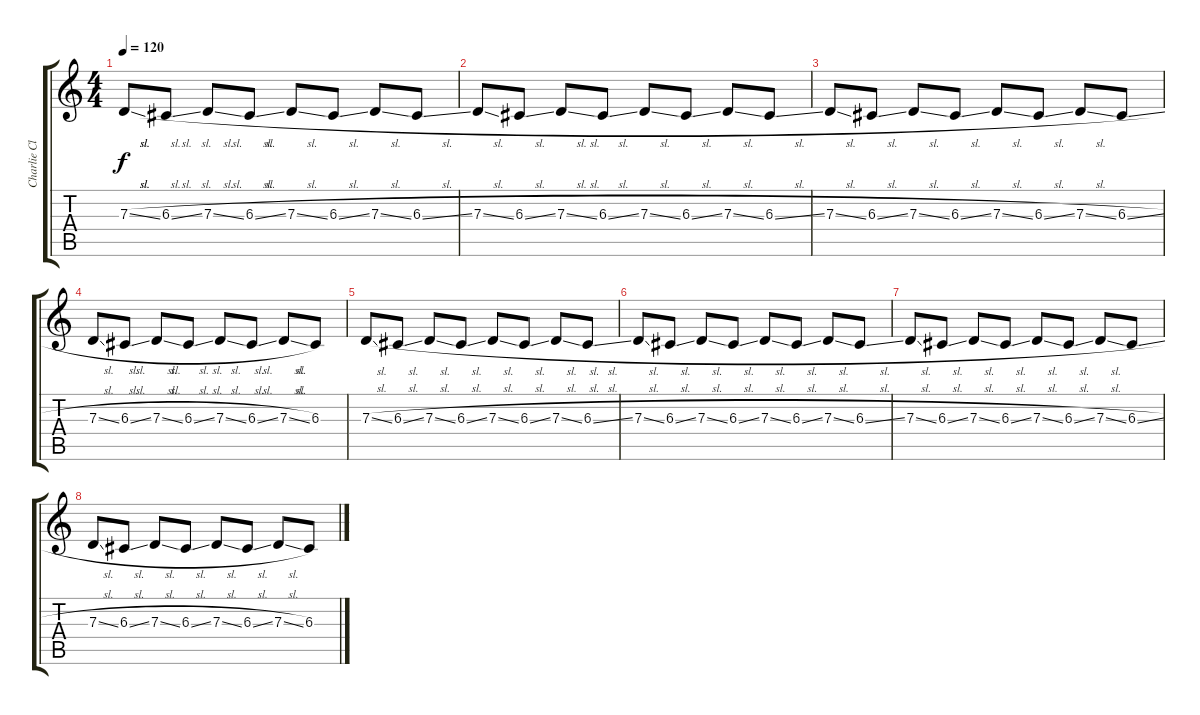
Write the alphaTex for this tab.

\track ("Charlie Clouser" "Charlie Cl") {instrument synthvoice}
\staff {score tabs}
\tuning (E4 B3 G3 D3 A2 D2) {hide}
\ts (4 4)
\tempo 120
\clef g2
\ks c
7.3{sl}.8{dy f} 6.3{sl}.8 7.3{sl}.8 6.3{sl}.8 7.3{sl}.8 6.3{sl}.8 7.3{sl}.8 6.3{sl}.8 |
7.3{sl}.8 6.3{sl}.8 7.3{sl}.8 6.3{sl}.8 7.3{sl}.8 6.3{sl}.8 7.3{sl}.8 6.3{sl}.8 |
7.3{sl}.8 6.3{sl}.8 7.3{sl}.8 6.3{sl}.8 7.3{sl}.8 6.3{sl}.8 7.3{sl}.8 6.3{sl}.8 |
7.3{sl}.8 6.3{sl}.8 7.3{sl}.8 6.3{sl}.8 7.3{sl}.8 6.3{sl}.8 7.3{sl}.8 6.3.8 |
7.3{sl}.8 6.3{sl}.8 7.3{sl}.8 6.3{sl}.8 7.3{sl}.8 6.3{sl}.8 7.3{sl}.8 6.3{sl}.8 |
7.3{sl}.8 6.3{sl}.8 7.3{sl}.8 6.3{sl}.8 7.3{sl}.8 6.3{sl}.8 7.3{sl}.8 6.3{sl}.8 |
7.3{sl}.8 6.3{sl}.8 7.3{sl}.8 6.3{sl}.8 7.3{sl}.8 6.3{sl}.8 7.3{sl}.8 6.3{sl}.8 |
7.3{sl}.8 6.3{sl}.8 7.3{sl}.8 6.3{sl}.8 7.3{sl}.8 6.3{sl}.8 7.3{sl}.8 6.3.8
